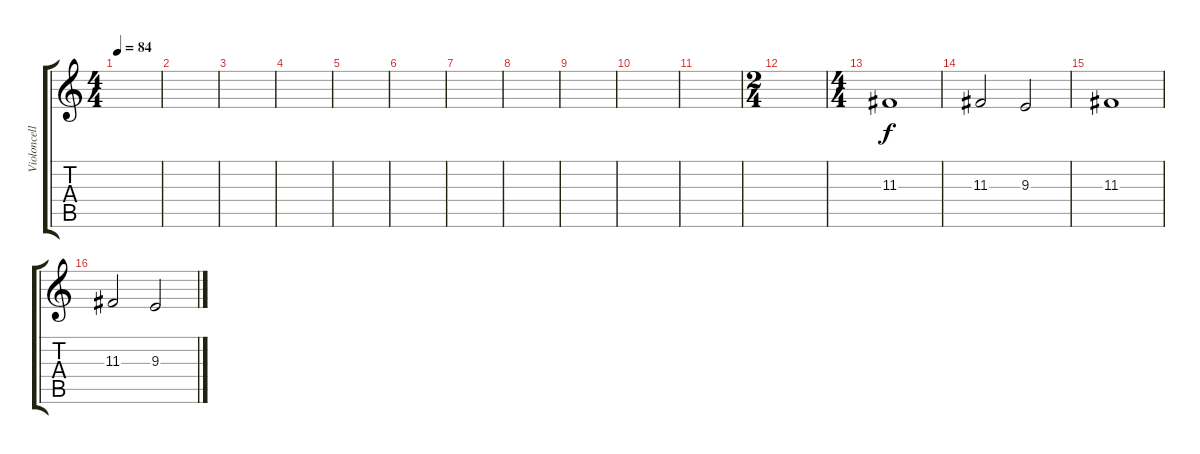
\track ("Violoncelle" "Violoncell") {instrument cello}
\staff {score tabs}
\tuning (E4 B3 G3 D3 A2 D2) {hide}
\ts (4 4)
\tempo 84
\clef g2
\ks c
|
|
|
|
|
|
|
|
|
|
|
\ts (2 4)
|
\ts (4 4)
11.3.1 |
11.3.2 9.3.2 |
11.3.1 |
11.3.2 9.3.2
